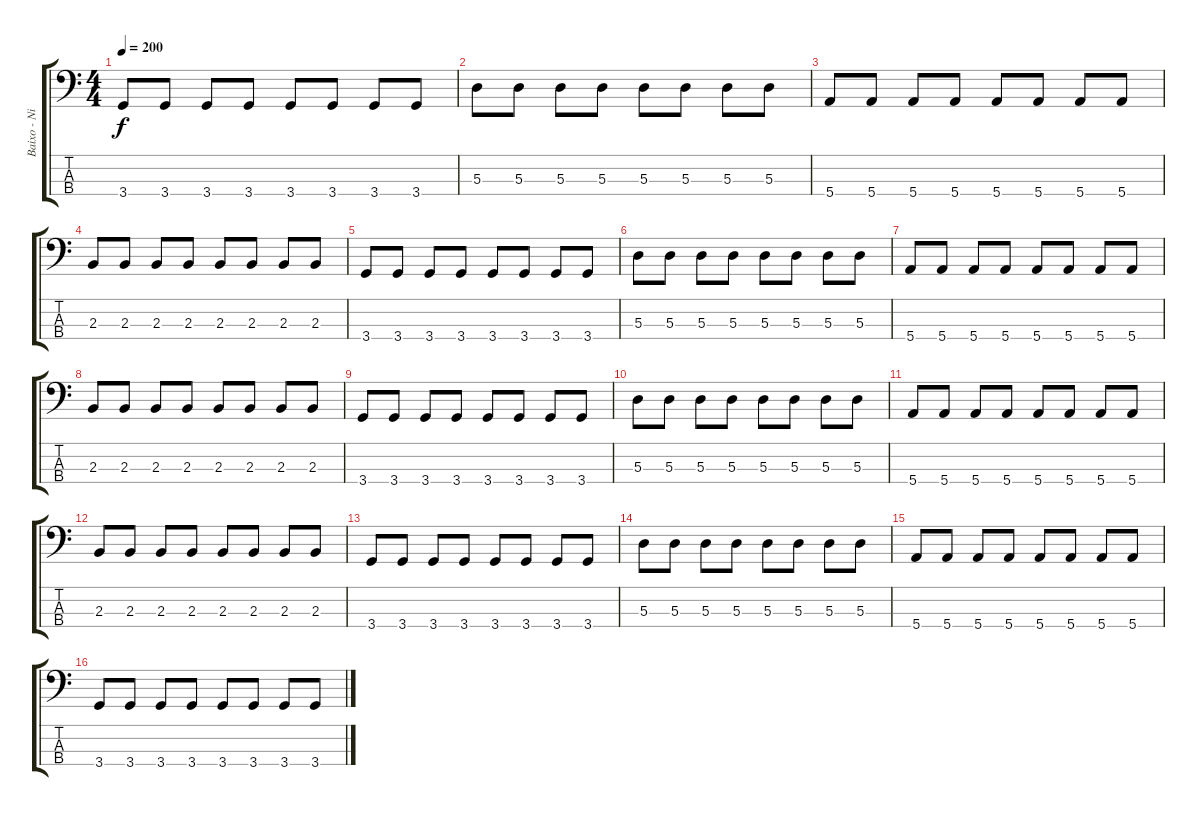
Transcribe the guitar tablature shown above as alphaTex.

\track ("Baixo - Nikola" "Baixo - Ni") {instrument electricbasspick}
\staff {score tabs}
\tuning (G2 D2 A1 E1) {hide}
\ts (4 4)
\tempo 200
\clef f4
\ks c
3.4.8{dy f} 3.4.8 3.4.8 3.4.8 3.4.8 3.4.8 3.4.8 3.4.8 |
5.3.8 5.3.8 5.3.8 5.3.8 5.3.8 5.3.8 5.3.8 5.3.8 |
5.4.8 5.4.8 5.4.8 5.4.8 5.4.8 5.4.8 5.4.8 5.4.8 |
2.3.8 2.3.8 2.3.8 2.3.8 2.3.8 2.3.8 2.3.8 2.3.8 |
3.4.8 3.4.8 3.4.8 3.4.8 3.4.8 3.4.8 3.4.8 3.4.8 |
5.3.8 5.3.8 5.3.8 5.3.8 5.3.8 5.3.8 5.3.8 5.3.8 |
5.4.8 5.4.8 5.4.8 5.4.8 5.4.8 5.4.8 5.4.8 5.4.8 |
2.3.8 2.3.8 2.3.8 2.3.8 2.3.8 2.3.8 2.3.8 2.3.8 |
3.4.8 3.4.8 3.4.8 3.4.8 3.4.8 3.4.8 3.4.8 3.4.8 |
5.3.8 5.3.8 5.3.8 5.3.8 5.3.8 5.3.8 5.3.8 5.3.8 |
5.4.8 5.4.8 5.4.8 5.4.8 5.4.8 5.4.8 5.4.8 5.4.8 |
2.3.8 2.3.8 2.3.8 2.3.8 2.3.8 2.3.8 2.3.8 2.3.8 |
3.4.8 3.4.8 3.4.8 3.4.8 3.4.8 3.4.8 3.4.8 3.4.8 |
5.3.8 5.3.8 5.3.8 5.3.8 5.3.8 5.3.8 5.3.8 5.3.8 |
5.4.8 5.4.8 5.4.8 5.4.8 5.4.8 5.4.8 5.4.8 5.4.8 |
3.4.8 3.4.8 3.4.8 3.4.8 3.4.8 3.4.8 3.4.8 3.4.8
